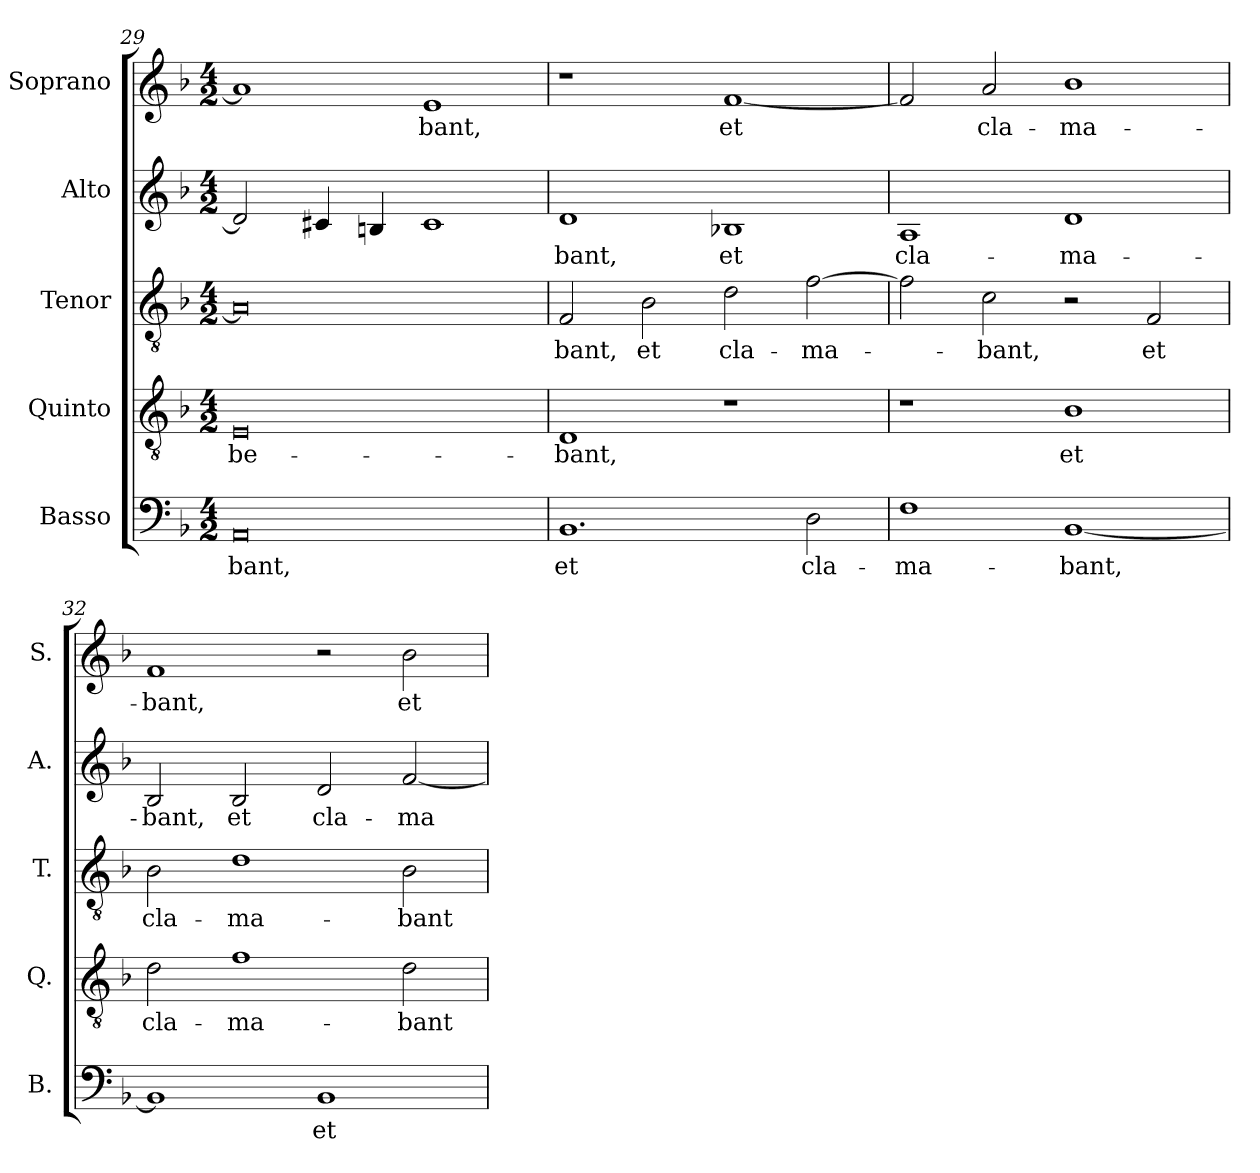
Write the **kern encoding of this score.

**kern	**text	**kern	**text	**kern	**text	**kern	**text	**kern	**text
*part5	*part5	*part4	*part4	*part3	*part3	*part2	*part2	*part1	*part1
*staff5	*staff5	*staff4	*staff4	*staff3	*staff3	*staff2	*staff2	*staff1	*staff1
*I"Basso	*	*I"Quinto	*	*I"Tenor	*	*I"Alto	*	*I"Soprano	*
*I'B.	*	*I'Q.	*	*I'T.	*	*I'A.	*	*I'S.	*
!!LO:LB:g=z
*clefF4	*	*clefGv2	*	*clefGv2	*	*clefG2	*	*clefG2	*
*	*	*ITrd7c12	*	*ITrd7c12	*	*	*	*	*
*k[b-]	*	*k[b-]	*	*k[b-]	*	*k[b-]	*	*k[b-]	*
*F:	*	*F:	*	*F:	*	*F:	*	*F:	*
*M4/2	*	*M4/2	*	*M4/2	*	*M4/2	*	*M4/2	*
=29	=29	=29	=29	=29	=29	=29	=29	=29	=29
!	!LO:LY:b:color=#000000	!	!	!	!	!	!	!	!
!	!	!	!LO:LY:b:color=#000000	!	!	!	!	!	!
0AAi	-bant,	0EEi	-be-	0AAi]	.	2di/]	.	1ai]	.
.	.	.	.	.	.	4c#Xi/	.	.	.
.	.	.	.	.	.	4Bni/	.	.	.
!	!	!	!	!	!	!	!	!	!LO:LY:b:color=#000000
.	.	.	.	.	.	1c#i	.	1ei	-bant,
=30	=30	=30	=30	=30	=30	=30	=30	=30	=30
!	!LO:LY:b:color=#000000	!	!	!	!	!	!	!	!
!	!	!	!LO:LY:b:color=#000000	!	!	!	!	!	!
!	!	!	!	!	!LO:LY:b:color=#000000	!	!	!	!
!	!	!	!	!	!	!	!LO:LY:b:color=#000000	!	!
1.BB-i	et	1DDi	-bant,	2FFi/	-bant,	1di	-bant,	1r	.
!	!	!	!	!	!LO:LY:b:color=#000000	!	!	!	!
.	.	.	.	2BB-i\	et	.	.	.	.
!	!	!	!	!	!LO:LY:b:color=#000000	!	!	!	!
!	!	!	!	!	!	!	!LO:LY:b:color=#000000	!	!
!	!	!	!	!	!	!	!	!	!LO:LY:b:color=#000000
.	.	1r	.	2Di\	cla-	1B-Xi	et	[1fi	et
!	!LO:LY:b:color=#000000	!	!	!	!	!	!	!	!
!	!	!	!	!	!LO:LY:b:color=#000000	!	!	!	!
2Di\	cla-	.	.	[2Fi\	-ma-	.	.	.	.
=31	=31	=31	=31	=31	=31	=31	=31	=31	=31
!	!LO:LY:b:color=#000000	!	!	!	!	!	!	!	!
!	!	!	!	!	!	!	!LO:LY:b:color=#000000	!	!
1Fi	-ma-	1r	.	2Fi\]	.	1Ai	cla-	2fi/]	.
!	!	!	!	!	!LO:LY:b:color=#000000	!	!	!	!
!	!	!	!	!	!	!	!	!	!LO:LY:b:color=#000000
.	.	.	.	2Ci\	-bant,	.	.	2ai/	cla-
!	!LO:LY:b:color=#000000	!	!	!	!	!	!	!	!
!	!	!	!LO:LY:b:color=#000000	!	!	!	!	!	!
!	!	!	!	!	!	!	!LO:LY:b:color=#000000	!	!
!	!	!	!	!	!	!	!	!	!LO:LY:b:color=#000000
[1BB-i	-bant,	1BB-i	et	2r	.	1di	-ma-	1b-i	-ma-
!	!	!	!	!	!LO:LY:b:color=#000000	!	!	!	!
.	.	.	.	2FFi/	et	.	.	.	.
=32	=32	=32	=32	=32	=32	=32	=32	=32	=32
!	!	!	!LO:LY:b:color=#000000	!	!	!	!	!	!
!	!	!	!	!	!LO:LY:b:color=#000000	!	!	!	!
!	!	!	!	!	!	!	!LO:LY:b:color=#000000	!	!
!	!	!	!	!	!	!	!	!	!LO:LY:b:color=#000000
1BB-i]	.	2Di\	cla-	2BB-i\	cla-	2B-i/	-bant,	1fi	-bant,
!	!	!	!LO:LY:b:color=#000000	!	!	!	!	!	!
!	!	!	!	!	!LO:LY:b:color=#000000	!	!	!	!
!	!	!	!	!	!	!	!LO:LY:b:color=#000000	!	!
.	.	1Fi	-ma-	1Di	-ma-	2B-i/	et	.	.
!	!LO:LY:b:color=#000000	!	!	!	!	!	!	!	!
!	!	!	!	!	!	!	!LO:LY:b:color=#000000	!	!
1BB-i	et	.	.	.	.	2di/	cla-	2r	.
!	!	!	!LO:LY:b:color=#000000	!	!	!	!	!	!
!	!	!	!	!	!LO:LY:b:color=#000000	!	!	!	!
!	!	!	!	!	!	!	!LO:LY:b:color=#000000	!	!
!	!	!	!	!	!	!	!	!	!LO:LY:b:color=#000000
.	.	2Di\	-bant	2BB-i\	-bant	[2fi/	-ma-	2b-i\	et
=	=	=	=	=	=	=	=	=	=
*-	*-	*-	*-	*-	*-	*-	*-	*-	*-
